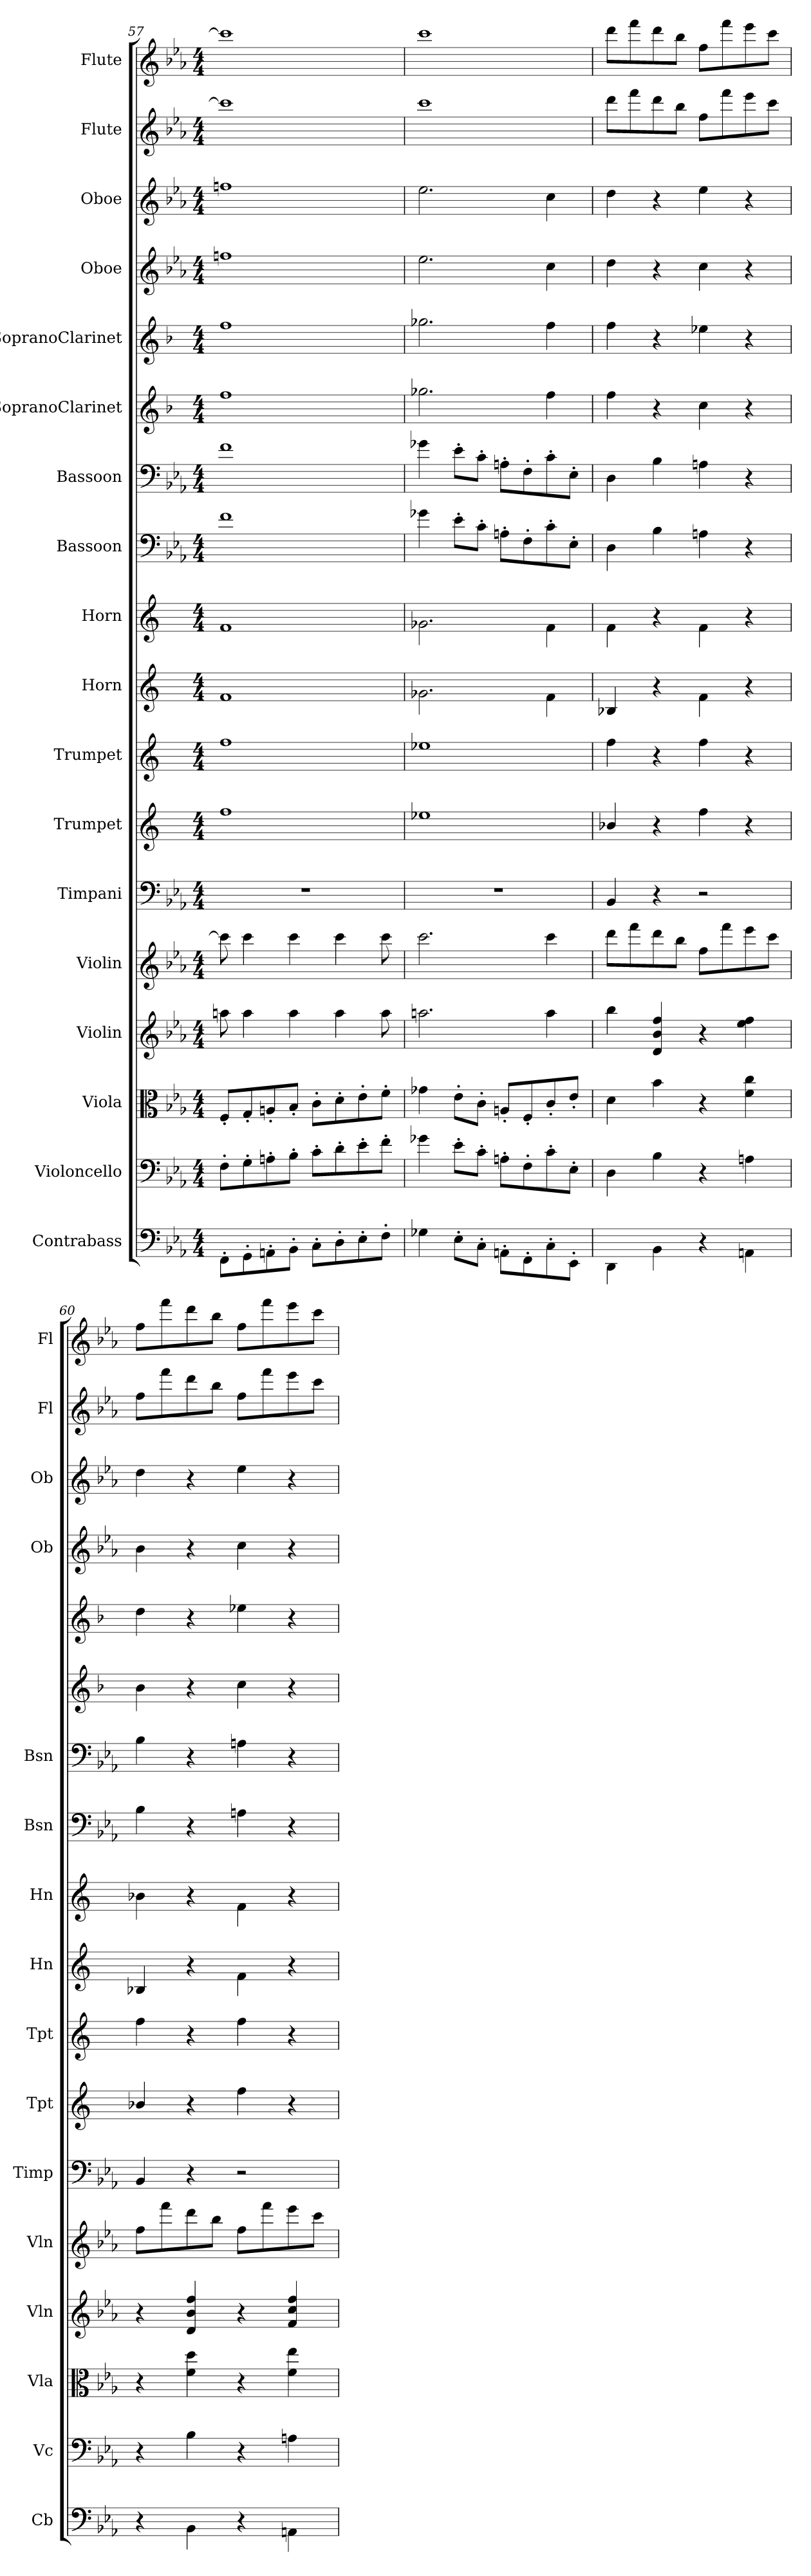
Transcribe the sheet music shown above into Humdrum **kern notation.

**kern	**kern	**kern	**kern	**kern	**kern	**kern	**kern	**kern	**kern	**kern	**kern	**kern	**kern	**kern	**kern	**kern	**kern
*part18	*part17	*part16	*part15	*part14	*part13	*part12	*part11	*part10	*part9	*part8	*part7	*part6	*part5	*part4	*part3	*part2	*part1
*staff18	*staff17	*staff16	*staff15	*staff14	*staff13	*staff12	*staff11	*staff10	*staff9	*staff8	*staff7	*staff6	*staff5	*staff4	*staff3	*staff2	*staff1
*I"Contrabass	*I"Violoncello	*I"Viola	*I"Violin	*I"Violin	*I"Timpani	*I"Trumpet	*I"Trumpet	*I"Horn	*I"Horn	*I"Bassoon	*I"Bassoon	*I"SopranoClarinet	*I"SopranoClarinet	*I"Oboe	*I"Oboe	*I"Flute	*I"Flute
*I'Cb	*I'Vc	*I'Vla	*I'Vln	*I'Vln	*I'Timp	*I'Tpt	*I'Tpt	*I'Hn	*I'Hn	*I'Bsn	*I'Bsn	*	*	*I'Ob	*I'Ob	*I'Fl	*I'Fl
*clefF4	*clefF4	*clefC3	*clefG2	*clefG2	*clefF4	*clefG2	*clefG2	*clefG2	*clefG2	*clefF4	*clefF4	*clefG2	*clefG2	*clefG2	*clefG2	*clefG2	*clefG2
*k[b-e-a-]	*k[b-e-a-]	*k[b-e-a-]	*k[b-e-a-]	*k[b-e-a-]	*k[b-e-a-]	*k[]	*k[]	*k[]	*k[]	*k[b-e-a-]	*k[b-e-a-]	*k[b-]	*k[b-]	*k[b-e-a-]	*k[b-e-a-]	*k[b-e-a-]	*k[b-e-a-]
*M4/4	*M4/4	*M4/4	*M4/4	*M4/4	*M4/4	*M4/4	*M4/4	*M4/4	*M4/4	*M4/4	*M4/4	*M4/4	*M4/4	*M4/4	*M4/4	*M4/4	*M4/4
=57	=57	=57	=57	=57	=57	=57	=57	=57	=57	=57	=57	=57	=57	=57	=57	=57	=57
8FF'\L	8F'\L	8F'/L	8aan\	8ccc\]	1r	1ff\	1ff\	1f\	1f\	1f\	1f\	1ff\	1ff\	1ffn\	1ffn\	1ccc\]	1ccc\]
8GG'\	8G'\	8G'/	4aa\	4ccc\	.	.	.	.	.	.	.	.	.	.	.	.	.
8AAn'\	8An'\	8An'/	.	.	.	.	.	.	.	.	.	.	.	.	.	.	.
8BB-'\J	8B-'\J	8B-'/J	4aa\	4ccc\	.	.	.	.	.	.	.	.	.	.	.	.	.
8C'\L	8c'\L	8c'\L	.	.	.	.	.	.	.	.	.	.	.	.	.	.	.
8D'\	8d'\	8d'\	4aa\	4ccc\	.	.	.	.	.	.	.	.	.	.	.	.	.
8E-'\	8e-'\	8e-'\	.	.	.	.	.	.	.	.	.	.	.	.	.	.	.
8F'\J	8f'\J	8f'\J	8aa\	8ccc\	.	.	.	.	.	.	.	.	.	.	.	.	.
=58	=58	=58	=58	=58	=58	=58	=58	=58	=58	=58	=58	=58	=58	=58	=58	=58	=58
4G-X\	4g-X\	4g-X\	2.aan\	2.ccc\	1r	1ee-X\	1ee-X\	2.g-X\	2.g-X\	4g-X\	4g-X\	2.gg-X\	2.gg-X\	2.ee-\	2.ee-\	1ccc\	1ccc\
8E-'\L	8e-'\L	8e-'\L	.	.	.	.	.	.	.	8e-'\L	8e-'\L	.	.	.	.	.	.
8C'\J	8c'\J	8c'\J	.	.	.	.	.	.	.	8c'\J	8c'\J	.	.	.	.	.	.
8AAn'\L	8An'\L	8An'/L	.	.	.	.	.	.	.	8An'\L	8An'\L	.	.	.	.	.	.
8FF'\	8F'\	8F'/	.	.	.	.	.	.	.	8F'\	8F'\	.	.	.	.	.	.
8C'\	8c'\	8c'/	4aa\	4ccc\	.	.	.	4f\	4f\	8c'\	8c'\	4ff\	4ff\	4cc\	4cc\	.	.
8EE-'\J	8E-'\J	8e-'/J	.	.	.	.	.	.	.	8E-'\J	8E-'\J	.	.	.	.	.	.
=59	=59	=59	=59	=59	=59	=59	=59	=59	=59	=59	=59	=59	=59	=59	=59	=59	=59
4DD\	4D\	4d\	4bb-\	8ddd\L	4BB-/	4b-X/	4ff\	4B-X/	4f\	4D\	4D\	4ff\	4ff\	4dd\	4dd\	8ddd\L	8ddd\L
.	.	.	.	8fff\	.	.	.	.	.	.	.	.	.	.	.	8fff\	8fff\
4BB-\	4B-\	4b-\	4d/ 4b-/ 4ff/	8ddd\	4r	4r	4r	4r	4r	4B-\	4B-\	4r	4r	4r	4r	8ddd\	8ddd\
.	.	.	.	8bb-\J	.	.	.	.	.	.	.	.	.	.	.	8bb-\J	8bb-\J
4r	4r	4r	4r	8ff\L	2r	4ff\	4ff\	4f\	4f\	4An\	4An\	4cc\	4ee-X\	4cc\	4ee-\	8ff\L	8ff\L
.	.	.	.	8fff\	.	.	.	.	.	.	.	.	.	.	.	8fff\	8fff\
4AAn\	4An\	4f\ 4cc\	4ee-\ 4ff\	8eee-\	.	4r	4r	4r	4r	4r	4r	4r	4r	4r	4r	8eee-\	8eee-\
.	.	.	.	8ccc\J	.	.	.	.	.	.	.	.	.	.	.	8ccc\J	8ccc\J
=60	=60	=60	=60	=60	=60	=60	=60	=60	=60	=60	=60	=60	=60	=60	=60	=60	=60
4r	4r	4r	4r	8ff\L	4BB-/	4b-X/	4ff\	4B-X/	4b-X\	4B-\	4B-\	4b-\	4dd\	4b-\	4dd\	8ff\L	8ff\L
.	.	.	.	8fff\	.	.	.	.	.	.	.	.	.	.	.	8fff\	8fff\
4BB-\	4B-\	4f\ 4dd\	4d/ 4b-/ 4ff/	8ddd\	4r	4r	4r	4r	4r	4r	4r	4r	4r	4r	4r	8ddd\	8ddd\
.	.	.	.	8bb-\J	.	.	.	.	.	.	.	.	.	.	.	8bb-\J	8bb-\J
4r	4r	4r	4r	8ff\L	2r	4ff\	4ff\	4f\	4f\	4An\	4An\	4cc\	4ee-X\	4cc\	4ee-\	8ff\L	8ff\L
.	.	.	.	8fff\	.	.	.	.	.	.	.	.	.	.	.	8fff\	8fff\
4AAn\	4An\	4f\ 4ee-\	4f/ 4cc/ 4ff/	8eee-\	.	4r	4r	4r	4r	4r	4r	4r	4r	4r	4r	8eee-\	8eee-\
.	.	.	.	8ccc\J	.	.	.	.	.	.	.	.	.	.	.	8ccc\J	8ccc\J
=	=	=	=	=	=	=	=	=	=	=	=	=	=	=	=	=	=
*-	*-	*-	*-	*-	*-	*-	*-	*-	*-	*-	*-	*-	*-	*-	*-	*-	*-
